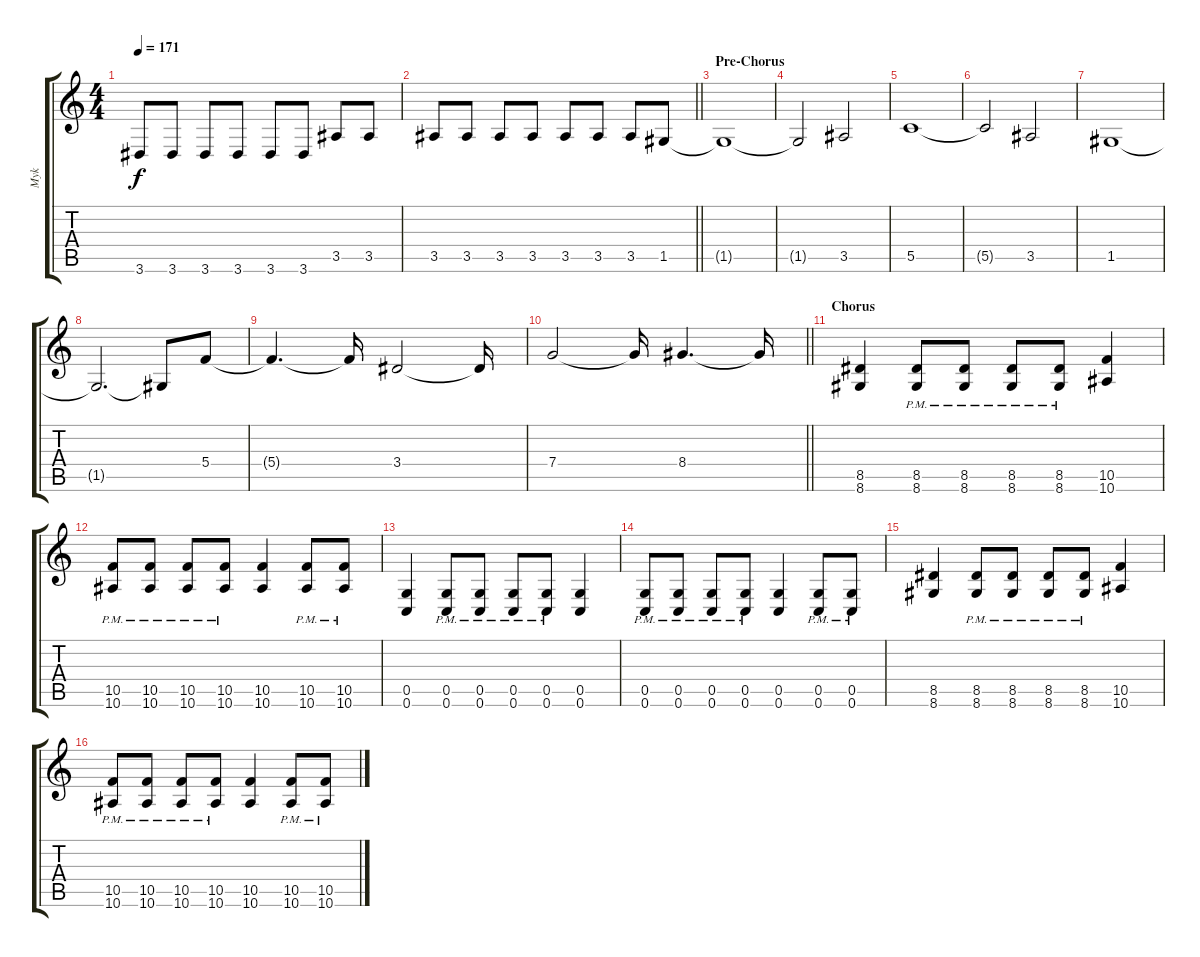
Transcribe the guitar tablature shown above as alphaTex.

\track ("Myk" "Myk") {instrument distortionguitar}
\staff {score tabs}
\tuning (D4 A3 F3 C3 G2 C2) {hide}
\ts (4 4)
\tempo 171
\clef g2
\ks c
3.6.8{dy f} 3.6.8 3.6.8 3.6.8 3.6.8 3.6.8 3.5.8 3.5.8 |
\barLineRight lightlight
3.5.8 3.5.8 3.5.8 3.5.8 3.5.8 3.5.8 3.5.8 1.5.8 |
\section ("" "Pre-Chorus")
1.5{t}.1 |
1.5{t}.2 3.5.2 |
5.5.1 |
5.5{t}.2 3.5.2 |
1.5.1 |
1.5{t}.2{d} 1.5{t}.8 5.4.8 |
5.4{t}.4{d} 5.4{t}.16 3.4.2 3.4{t}.16 |
\barLineRight lightlight
7.4.2 7.4{t}.16 8.4.4{d} 8.4{t}.16 |
\section ("" "Chorus")
(8.5 8.6).4 (8.5{pm} 8.6{pm}).8 (8.5{pm} 8.6{pm}).8 (8.5{pm} 8.6{pm}).8 (8.5{pm} 8.6{pm}).8 (10.5 10.6).4 |
(10.5{pm} 10.6{pm}).8 (10.5{pm} 10.6{pm}).8 (10.5{pm} 10.6{pm}).8 (10.5{pm} 10.6{pm}).8 (10.5 10.6).4 (10.5{pm} 10.6{pm}).8 (10.5{pm} 10.6{pm}).8 |
(0.5 0.6).4 (0.5{pm} 0.6{pm}).8 (0.5{pm} 0.6{pm}).8 (0.5{pm} 0.6{pm}).8 (0.5{pm} 0.6{pm}).8 (0.5 0.6).4 |
(0.5{pm} 0.6{pm}).8 (0.5{pm} 0.6{pm}).8 (0.5{pm} 0.6{pm}).8 (0.5{pm} 0.6{pm}).8 (0.5 0.6).4 (0.5{pm} 0.6{pm}).8 (0.5{pm} 0.6{pm}).8 |
(8.5 8.6).4 (8.5{pm} 8.6{pm}).8 (8.5{pm} 8.6{pm}).8 (8.5{pm} 8.6{pm}).8 (8.5{pm} 8.6{pm}).8 (10.5 10.6).4 |
(10.5{pm} 10.6{pm}).8 (10.5{pm} 10.6{pm}).8 (10.5{pm} 10.6{pm}).8 (10.5{pm} 10.6{pm}).8 (10.5 10.6).4 (10.5{pm} 10.6{pm}).8 (10.5{pm} 10.6{pm}).8
